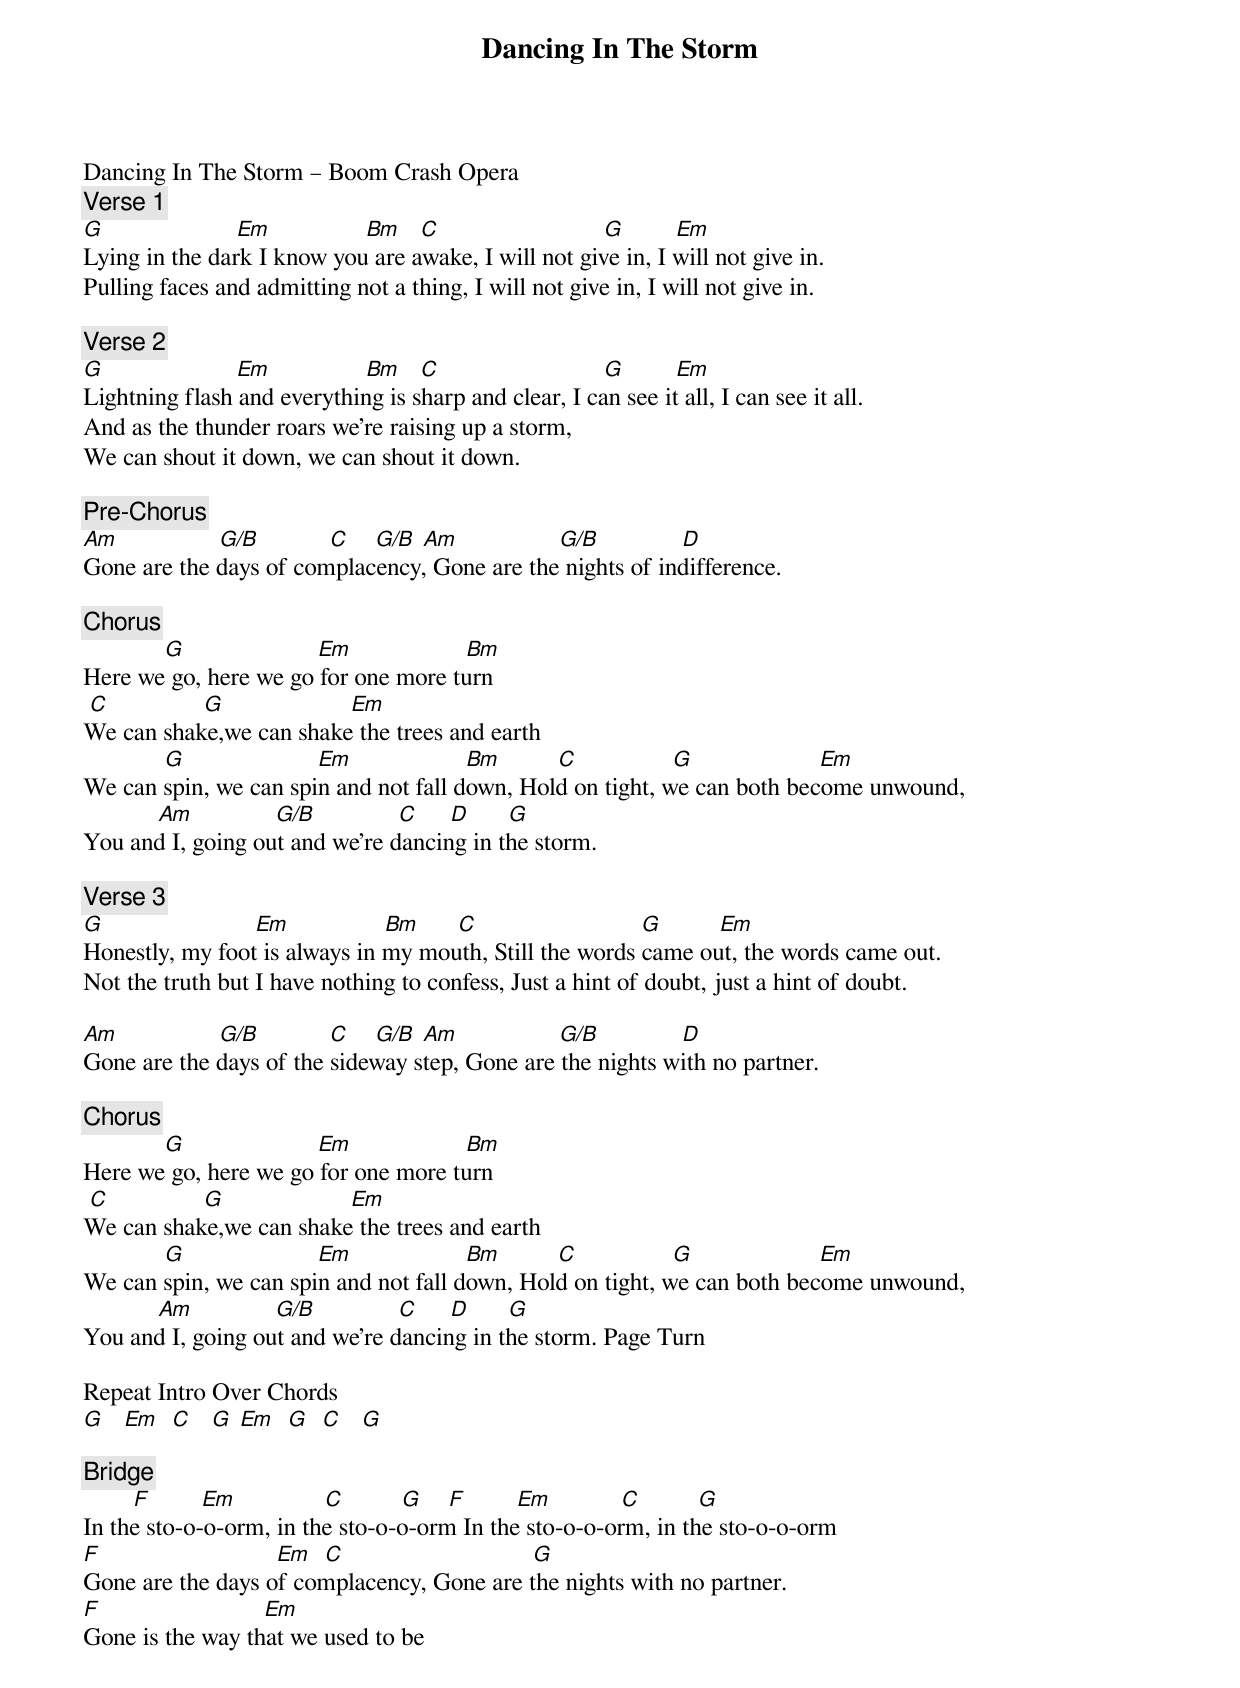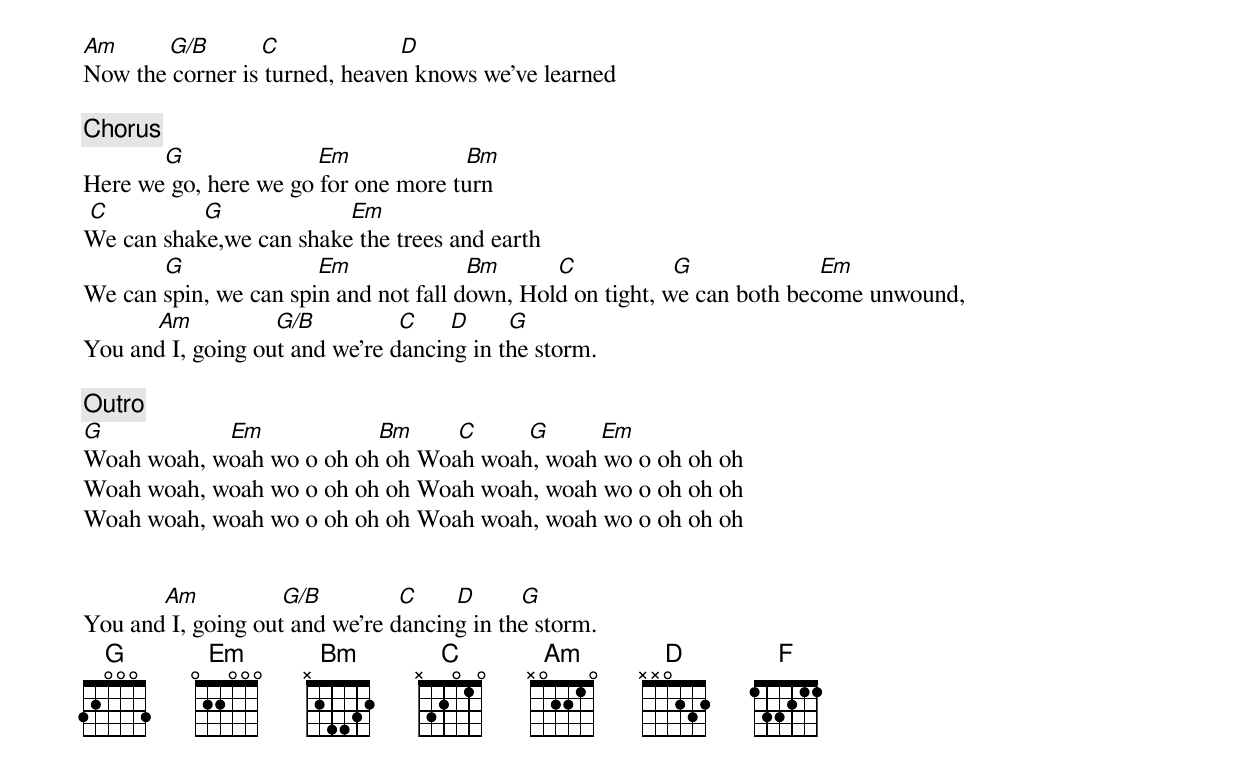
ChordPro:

{title: Dancing In The Storm}
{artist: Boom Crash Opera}
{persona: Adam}
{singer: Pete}
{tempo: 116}
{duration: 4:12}
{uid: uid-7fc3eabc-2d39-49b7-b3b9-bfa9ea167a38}
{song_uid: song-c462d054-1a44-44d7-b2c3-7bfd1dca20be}



Dancing In The Storm – Boom Crash Opera
{comment: Verse 1}
[G]                   		[Em]           	   [Bm]			[C]                        		[G]        [Em]
Lying in the dark I know you are awake,	I will not give in, I will not give in.
Pulling faces and admitting not a thing,	I will not give in, I will not give in.

{comment: Verse 2}
[G]                   		[Em]           	   [Bm]			[C]                        		[G]        [Em]
Lightning flash and everything is sharp and clear, I can see it all, I can see it all.
And as the thunder roars we're raising up a storm,
We can shout it down, we can shout it down.

{comment: Pre-Chorus}
[Am]           	    [G/B]          	[C]   	[G/B]	[Am]           	    [G/B]             [D]
Gone are the days of complacency, Gone are the nights of indifference.

{comment: Chorus}
        	    [G]                    	[Em]              	   [Bm]
Here we go, here we go for one more turn
	[C]             		[G]                   	[Em]
We can shake,we can shake the trees and earth
        	    [G]                    	[Em]              	   [Bm]       		[C]             		[G]                   	[Em]
We can spin, we can spin and not fall down, Hold on tight, we can both become unwound,
            [Am]            	[G/B]           		[C]    	[D]      [G]
You and I, going out and we're dancing in the storm.

{comment: Verse 3}
[G]                   	    [Em]           	   [Bm]			   [C]                        		[G]        	[Em]
Honestly, my foot is always in my mouth,	Still the words came out, the words came out.
Not the truth but I have nothing to confess, Just a hint of doubt, just a hint of doubt.

[Am]           	    [G/B]          	[C]   	[G/B]	[Am]           	    [G/B]             [D]
Gone are the days of the sideway step, Gone are the nights with no partner.

{comment: Chorus}
        	    [G]                    	[Em]              	   [Bm]
Here we go, here we go for one more turn
	[C]             		[G]                   	[Em]
We can shake,we can shake the trees and earth
        	    [G]                    	[Em]              	   [Bm]       		[C]             		[G]                   	[Em]
We can spin, we can spin and not fall down, Hold on tight, we can both become unwound,
            [Am]            	[G/B]           		[C]    	[D]      [G]
You and I, going out and we're dancing in the storm.	Page Turn

Repeat Intro Over Chords
[G]   [Em]  [C]   [G]	[Em]  [G]  [C]   [G]

{comment: Bridge}
       	[F]       	[Em]          	   [C]       		[G]		  [F]       	[Em]          	[C]       		[G]
In the sto-o-o-orm, in the sto-o-o-orm	In the sto-o-o-orm, in the sto-o-o-orm
[F]                         			[Em]		[C]                           			[G]
Gone are the days of complacency, Gone are the nights with no partner.
[F]                       			[Em]
Gone is the way that we used to be
[Am]        [G/B]      		[C]                 		[D]
Now the corner is turned, heaven knows we've learned

{comment: Chorus}
        	    [G]                    	[Em]              	   [Bm]
Here we go, here we go for one more turn
	[C]             		[G]                   	[Em]
We can shake,we can shake the trees and earth
        	    [G]                    	[Em]              	   [Bm]       		[C]             		[G]                   	[Em]
We can spin, we can spin and not fall down, Hold on tight, we can both become unwound,
            [Am]            	[G/B]           		[C]    	[D]      [G]
You and I, going out and we're dancing in the storm.

{comment: Outro}
[G]                    [Em]              	   [Bm]       [C]        [G]       	[Em]
Woah woah, woah wo o oh oh oh Woah woah, woah wo o oh oh oh
Woah woah, woah wo o oh oh oh Woah woah, woah wo o oh oh oh
Woah woah, woah wo o oh oh oh Woah woah, woah wo o oh oh oh


            	[Am]            	[G/B]           	[C]    		[D]      	[G]
You and I, going out and we're dancing in the storm.
